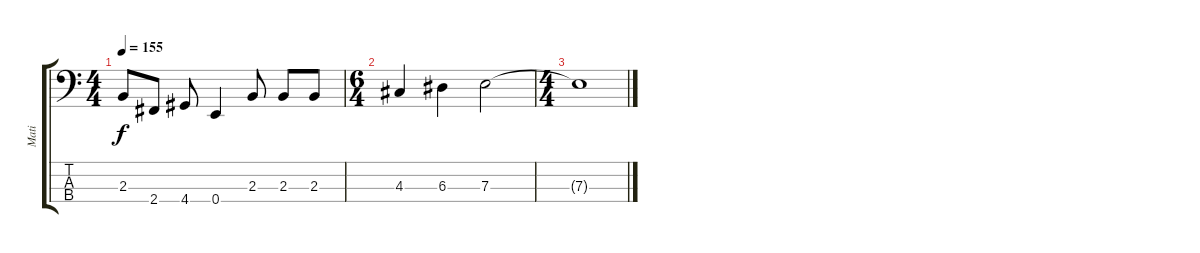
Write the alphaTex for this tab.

\track ("Mati" "Mati") {instrument electricbasspick}
\staff {score tabs}
\tuning (G2 D2 A1 E1) {hide}
\ts (4 4)
\tempo 155
\clef f4
\ks c
2.3.8{dy f} 2.4.8 4.4.8 0.4.4 2.3.8 2.3.8 2.3.8 |
\ts (6 4)
4.3.4 6.3.4 7.3.2 |
\ts (4 4)
7.3{t}.1
